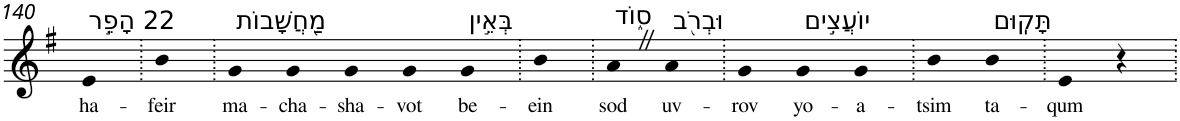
**kern	**text
*part1	*part1
*staff1	*staff1
*I"Piano	*
*I'Pno	*
!!LO:PB:g=z
*clefG2	*
*k[f#]	*
*G:	*
=140	=140
!LO:TX:a:t=22 הָפֵ֣ר	!
!	!LO:LY:b
4e	ha-
=141.	=141.
!	!LO:LY:b
4b	-feir
=142.	=142.
!LO:TX:a:t=מַ֭חֲשָׁבוֹת	!
!	!LO:LY:b
4g	ma-
!	!LO:LY:b
4g	-cha-
!	!LO:LY:b
4g	-sha-
!	!LO:LY:b
4g	-vot
!LO:TX:a:t=בְּאֵ֣ין	!
!	!LO:LY:b
4g	be-
=143.	=143.
!	!LO:LY:b
4b	-ein
=144.	=144.
!LO:TX:a:t=ס֑וֹד	!
!	!LO:LY:b
4aZ	sod
!LO:TX:a:t=וּבְרֹ֖ב	!
!	!LO:LY:b
4a	uv-
=145.	=145.
!	!LO:LY:b
4g	-rov
!LO:TX:a:t=יוֹעֲצִ֣ים	!
!	!LO:LY:b
4g	yo-
!	!LO:LY:b
4g	-a-
=146.	=146.
!	!LO:LY:b
4b	-tsim
!LO:TX:a:t=תָּקֽוּם	!
!	!LO:LY:b
4b	ta-
=147.	=147.
!	!LO:LY:b
4e	-qum
4r	.
=.	=.
*-	*-
